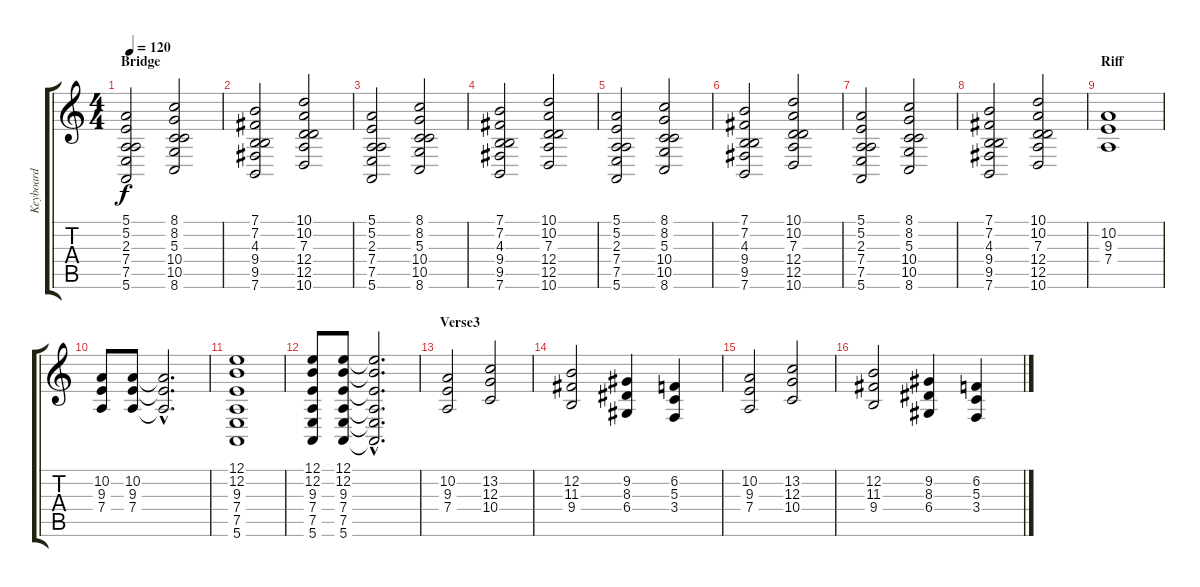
\track ("Keyboard" "Keyboard") {instrument stringensemble1}
\staff {score tabs}
\tuning (E4 B3 G3 D3 A2 E2) {hide}
\ts (4 4)
\section ("" "Bridge")
\tempo 120
\clef g2
\ks c
(5.1 5.2 2.3 7.4 7.5 5.6).2{dy f} (8.1 8.2 5.3 10.4 10.5 8.6).2 |
(7.1 7.2 4.3 9.4 9.5 7.6).2 (10.1 10.2 7.3 12.4 12.5 10.6).2 |
(5.1 5.2 2.3 7.4 7.5 5.6).2 (8.1 8.2 5.3 10.4 10.5 8.6).2 |
(7.1 7.2 4.3 9.4 9.5 7.6).2 (10.1 10.2 7.3 12.4 12.5 10.6).2 |
(5.1 5.2 2.3 7.4 7.5 5.6).2 (8.1 8.2 5.3 10.4 10.5 8.6).2 |
(7.1 7.2 4.3 9.4 9.5 7.6).2 (10.1 10.2 7.3 12.4 12.5 10.6).2 |
(5.1 5.2 2.3 7.4 7.5 5.6).2 (8.1 8.2 5.3 10.4 10.5 8.6).2 |
(7.1 7.2 4.3 9.4 9.5 7.6).2 (10.1 10.2 7.3 12.4 12.5 10.6).2 |
\section ("" "Riff")
(10.2 9.3 7.4).1 |
(10.2 9.3 7.4).8 (10.2 9.3 7.4).8 (10.2{hac t} 9.3{hac t} 7.4{hac t}).2{d} |
(12.1 12.2 9.3 7.4 7.5 5.6).1 |
(12.1 12.2 9.3 7.4 7.5 5.6).8 (12.1 12.2 9.3 7.4 7.5 5.6).8 (12.1{hac t} 12.2{hac t} 9.3{hac t} 7.4{hac t} 7.5{hac t} 5.6{hac t}).2{d} |
\section ("" "Verse3")
(10.2 9.3 7.4).2 (13.2 12.3 10.4).2 |
(12.2 11.3 9.4).2 (9.2 8.3 6.4).4 (6.2 5.3 3.4).4 |
(10.2 9.3 7.4).2 (13.2 12.3 10.4).2 |
(12.2 11.3 9.4).2 (9.2 8.3 6.4).4 (6.2 5.3 3.4).4
